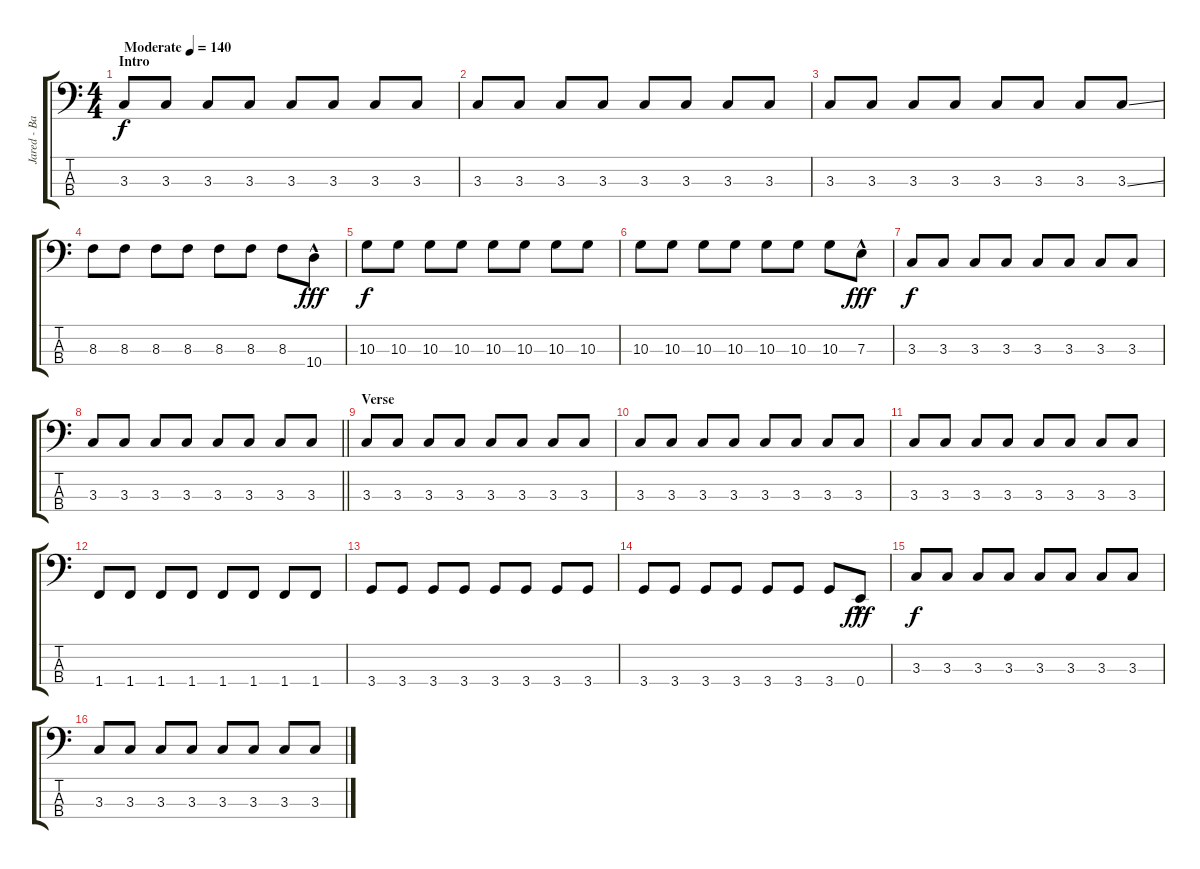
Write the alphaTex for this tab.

\track ("Jared - Bass RSE" "Jared - Ba") {instrument electricbassfinger}
\staff {score tabs}
\tuning (G2 D2 A1 E1) {hide}
\ts (4 4)
\section ("" "Intro")
\tempo (140 "Moderate")
\clef f4
\ks c
3.3.8{dy f instrument electricbassfinger} 3.3.8 3.3.8 3.3.8 3.3.8 3.3.8 3.3.8 3.3.8 |
3.3.8 3.3.8 3.3.8 3.3.8 3.3.8 3.3.8 3.3.8 3.3.8 |
3.3.8 3.3.8 3.3.8 3.3.8 3.3.8 3.3.8 3.3.8 3.3{ss}.8 |
8.3.8 8.3.8 8.3.8 8.3.8 8.3.8 8.3.8 8.3.8 10.4{hac}.8{dy fff} |
10.3.8{dy f} 10.3.8 10.3.8 10.3.8 10.3.8 10.3.8 10.3.8 10.3.8 |
10.3.8 10.3.8 10.3.8 10.3.8 10.3.8 10.3.8 10.3.8 7.3{hac}.8{dy fff} |
3.3.8{dy f} 3.3.8 3.3.8 3.3.8 3.3.8 3.3.8 3.3.8 3.3.8 |
\barLineRight lightlight
3.3.8 3.3.8 3.3.8 3.3.8 3.3.8 3.3.8 3.3.8 3.3.8 |
\section ("" "Verse")
3.3.8 3.3.8 3.3.8 3.3.8 3.3.8 3.3.8 3.3.8 3.3.8 |
3.3.8 3.3.8 3.3.8 3.3.8 3.3.8 3.3.8 3.3.8 3.3.8 |
3.3.8 3.3.8 3.3.8 3.3.8 3.3.8 3.3.8 3.3.8 3.3.8 |
1.4.8 1.4.8 1.4.8 1.4.8 1.4.8 1.4.8 1.4.8 1.4.8 |
3.4.8 3.4.8 3.4.8 3.4.8 3.4.8 3.4.8 3.4.8 3.4.8 |
3.4.8 3.4.8 3.4.8 3.4.8 3.4.8 3.4.8 3.4.8 0.4{hac}.8{dy fff} |
3.3.8{dy f} 3.3.8 3.3.8 3.3.8 3.3.8 3.3.8 3.3.8 3.3.8 |
3.3.8 3.3.8 3.3.8 3.3.8 3.3.8 3.3.8 3.3.8 3.3.8
